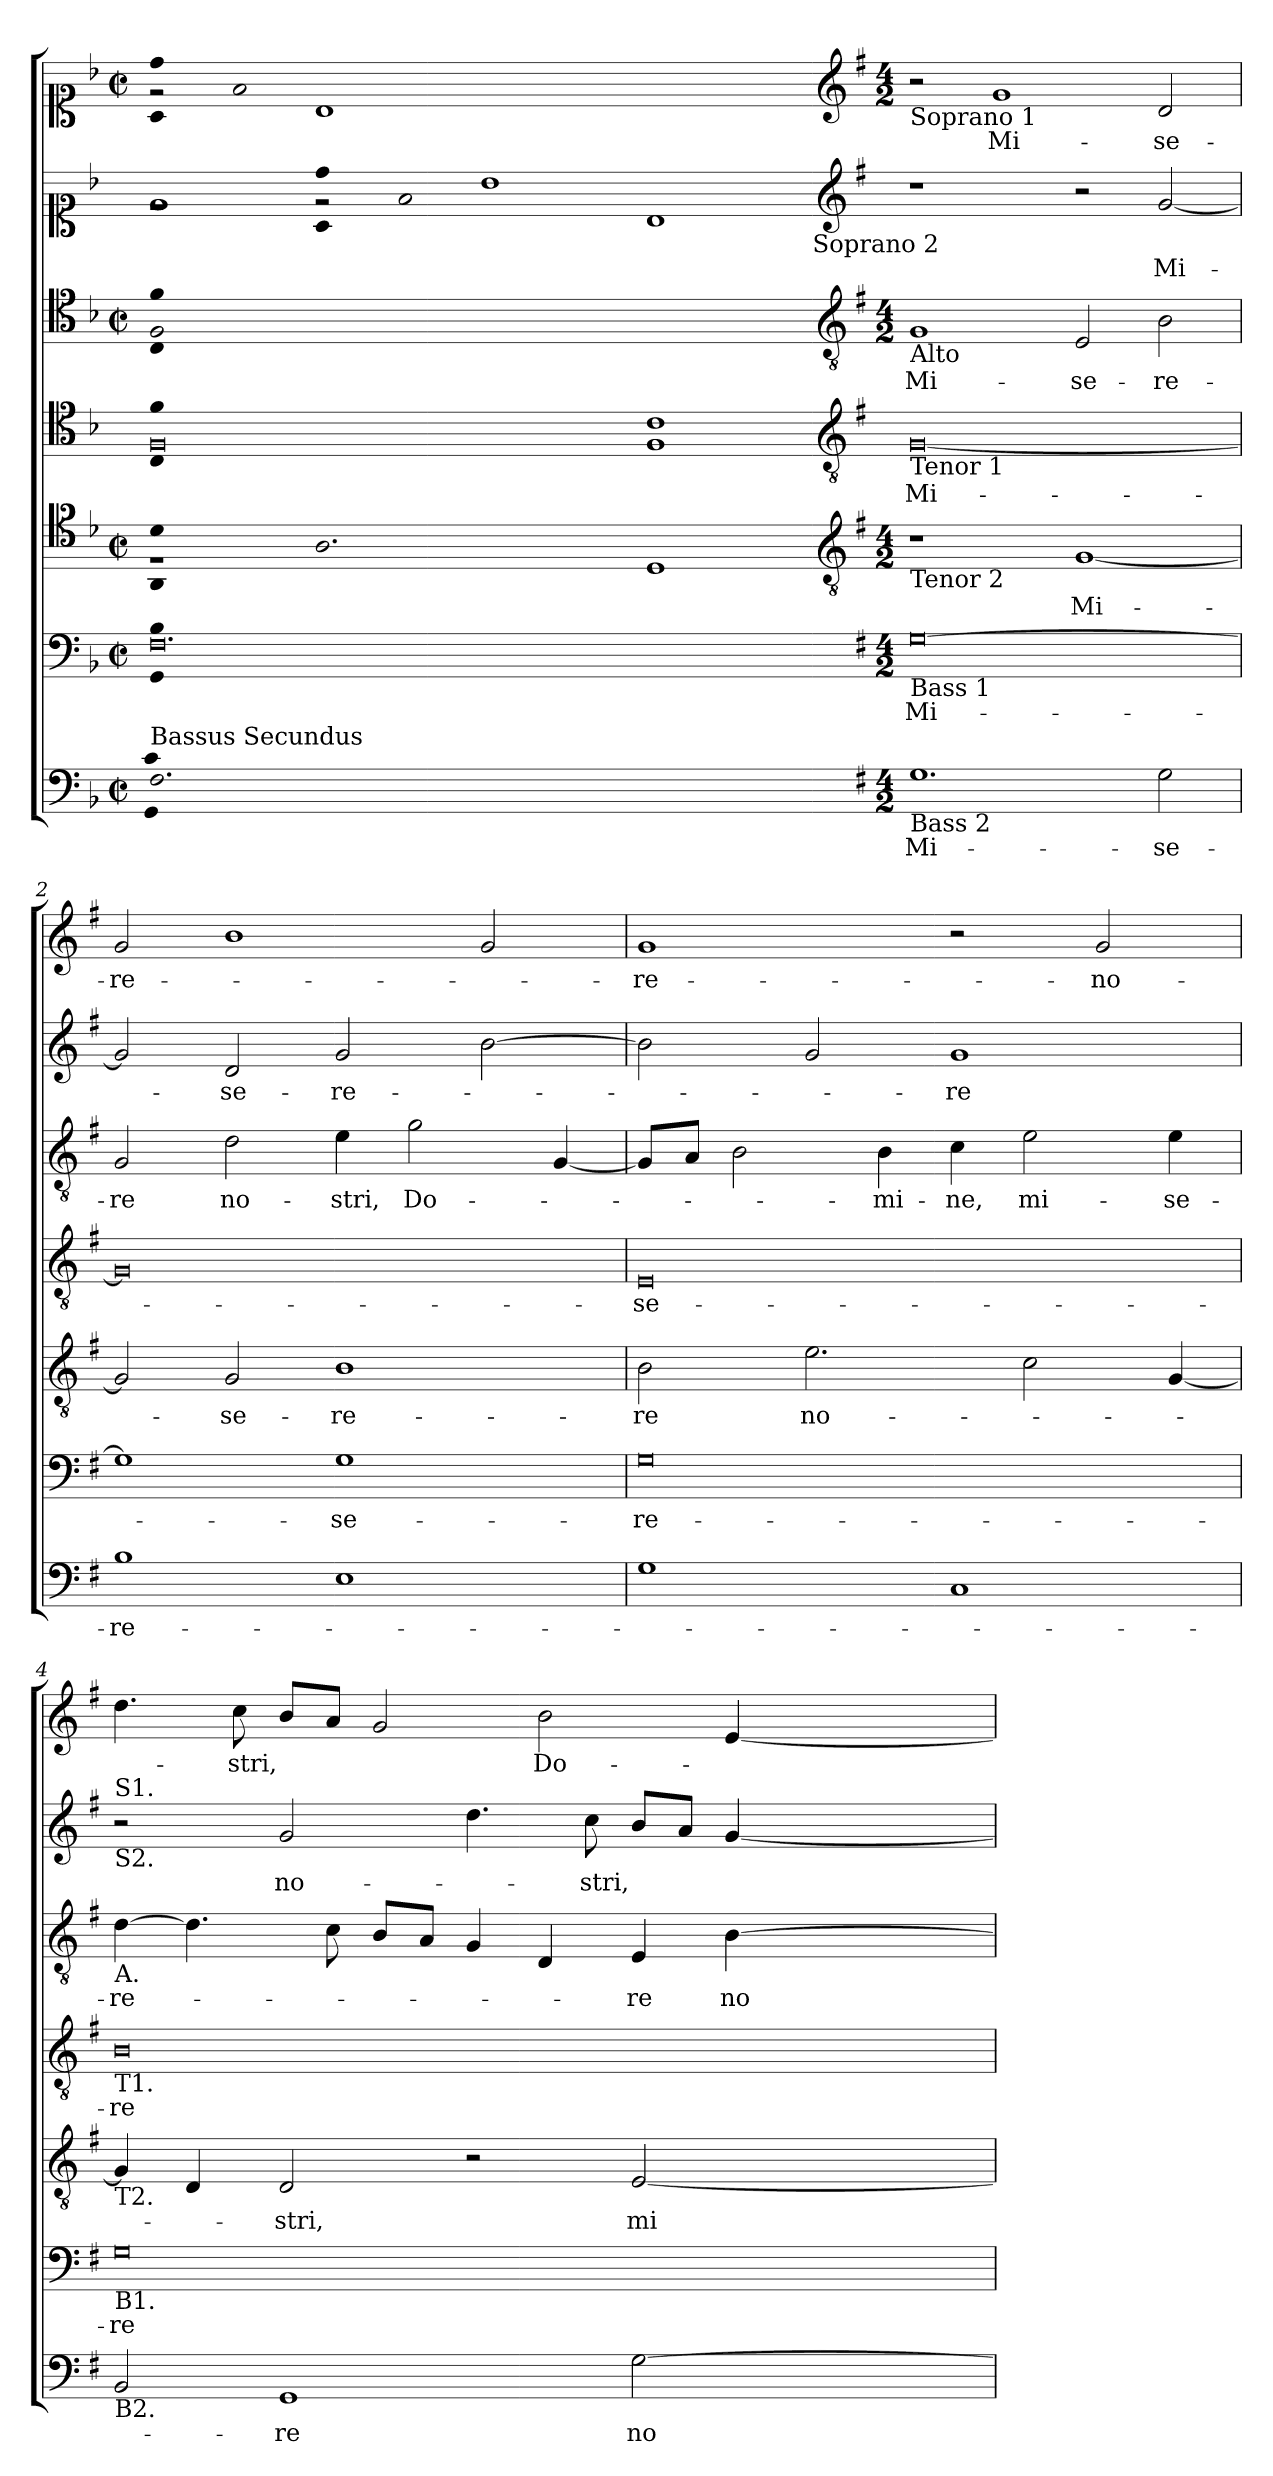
**kern	**text	**kern	**text	**kern	**text	**kern	**text	**kern	**text	**kern	**text	**kern	**text
*part7	*part7	*part6	*part6	*part5	*part5	*part4	*part4	*part3	*part3	*part2	*part2	*part1	*part1
*staff7	*staff7	*staff6	*staff6	*staff5	*staff5	*staff4	*staff4	*staff3	*staff3	*staff2	*staff2	*staff1	*staff1
*clefF4	*	*clefF4	*	*clefC5	*	*clefC4	*	*clefC4	*	*clefC1	*	*clefC1	*
*k[b-]	*	*k[b-]	*	*k[b-]	*	*k[b-]	*	*k[b-]	*	*k[b-]	*	*k[b-]	*
*F:	*	*F:	*	*F:	*	*F:	*	*F:	*	*F:	*	*F:	*
*M2/2	*	*M2/2	*	*M2/2	*	*	*	*M2/2	*	*	*	*M2/2	*
*met(c|)	*	*met(c|)	*	*met(c|)	*	*	*	*met(c|)	*	*	*	*met(c|)	*
=	=	=	=	=	=	=	=	=	=	=	=	=	=
*^	*	*	*	*	*	*	*	*	*	*	*	*	*
!	!	!	!	!	!	!	!	!	!	!	!	!	!LO:TX:a:t=Superius	!
!	!	!	!	!	!	!	!	!	!	!	!LO:TX:a:t=Superius Secundus	!	!	!
!	!	!	!	!	!	!	!	!	!LO:TX:a:t=Discantus	!	!	!	!	!
!	!	!	!	!	!	!	!LO:TX:a:t=Contra Tenor	!	!	!	!	!	!	!
!	!	!	!	!	!LO:TX:a:t=Tenor	!	!	!	!	!	!	!	!	!
!	!	!	!LO:TX:a:t=Bassus	!	!	!	!	!	!	!	!	!	!	!
!LO:TX:a:t=Bassus Secundus	!	!	!	!	!	!	!	!	!	!	!	!	!	!
!LO:N:head=open	!LO:N:n=1:head=solid	!	!	!	!	!	!	!	!	!	!	!	!	!
*	*	*	*^	*	*	*	*	*	*	*	*	*	*	*
!	!LO:N:n=2:head=solid	!	!	!LO:N:n=1:head=solid	!	!	!	!	!	!	!	!	!	!	!
*	*	*	*	*	*	*^	*	*	*	*	*	*	*	*	*
!	!	!	!	!LO:N:n=2:head=solid	!	!	!LO:N:n=1:head=solid	!	!	!	!	!	!	!	!	!
*	*	*	*	*	*	*	*	*	*^	*	*	*	*	*	*	*
!	!	!	!	!	!	!	!LO:N:n=2:head=solid	!	!	!LO:N:n=1:head=solid	!	!	!	!	!	!	!
*	*	*	*	*	*	*	*	*	*	*	*	*^	*	*	*	*	*
!	!	!	!	!	!	!	!	!	!	!LO:N:n=2:head=solid	!	!LO:N:head=open	!LO:N:n=1:head=solid	!	!	!	!	!
*	*	*	*	*	*	*	*	*	*	*	*	*	*	*	*	*	*^	*
!	!	!	!	!	!	!	!	!	!	!	!	!	!LO:N:n=2:head=solid	!	!	!	!	!LO:N:n=1:head=solid	!
*	*	*	*	*	*	*	*	*	*	*	*	*	*	*	*^	*	*	*	*
!	!	!	!	!	!	!	!	!	!	!	!	!	!	!	!	!	!	!	!LO:N:n=2:head=solid	!
1.F	1GG 1c	.	0.F!	1GG 1B-	.	1rD	1FF 1B-	.	0F!	1C 1f	.	1F	1C 1f	.	1re	1e	.	2re	1A 1dd	.
!	!	!	!	!	!	!	!	!	!	!	!	!	!	!	!	!	!	!LO:N:head=open	!	!
.	.	.	.	.	.	.	.	.	.	.	.	.	.	.	.	.	.	1f	.	.
!	!	!	!	!	!	!LO:N:head=open	!	!	!	!	!	!	!	!	!	!LO:N:n=1:head=solid	!	!	!	!
!	!	!	!	!	!	!	!	!	!	!	!	!	!	!	!	!LO:N:n=2:head=solid	!	!	!	!
.	0ryy	.	.	0ryy	.	1.F	1ryy	.	.	0ryy	.	0ryy	0ryy	.	2re	1A 1dd	.	.	1B-	.
!	!	!	!	!	!	!	!	!	!	!	!	!	!	!	!LO:N:head=open	!	!	!	!	!
2ryy	.	.	.	.	.	.	.	.	.	.	.	.	.	.	1f	.	.	2ryy	.	.
0ryy	.	.	.	.	.	.	1ryy	.	0ryy	.	.	.	.	.	.	1b-	.	0ryy	1ryy	.
.	.	.	.	.	.	1ryy	.	.	.	.	.	.	.	.	1ryy	.	.	.	.	.
.	1ryy	.	1ryy	1ryy	.	.	1BB-	.	.	1F 1c	.	1ryy	1ryy	.	.	1B-	.	.	1ryy	.
.	.	.	.	.	.	2ryy	.	.	.	.	.	.	.	.	2ryy	.	.	.	.	.
*v	*v	*	*	*	*	*v	*v	*	*v	*v	*	*v	*v	*	*v	*v	*	*v	*v	*
*	*	*v	*v	*	*	*	*	*	*	*	*	*	*	*
!	!	!	!	!	!	!	!	!	!	!LO:TX:b:t=Soprano 2	!	!	!
!!LO:LB:g=z
=1-	=1-	=1-	=1-	=1-	=1-	=1-	=1-	=1-	=1-	=1-	=1-	=1-	=1-
*	*	*	*	*clefGv2	*	*clefGv2	*	*clefGv2	*	*clefG2	*	*clefG2	*
*k[f#]	*	*k[f#]	*	*k[f#]	*	*k[f#]	*	*k[f#]	*	*k[f#]	*	*k[f#]	*
*G:	*	*G:	*	*G:	*	*G:	*	*G:	*	*G:	*	*G:	*
*M4/2	*	*M4/2	*	*M4/2	*	*	*	*M4/2	*	*	*	*M4/2	*
!	!	!	!	!	!	!	!	!	!	!	!	!LO:TX:b:t=Soprano 1	!
!	!	!	!	!	!	!	!	!LO:TX:b:t=Alto	!	!	!	!	!
!	!	!	!	!	!	!LO:TX:b:t=Tenor 1	!	!	!	!	!	!	!
!	!	!	!	!LO:TX:b:t=Tenor 2	!	!	!	!	!	!	!	!	!
!	!	!LO:TX:b:t=Bass 1	!	!	!	!	!	!	!	!	!	!	!
!LO:TX:b:t=Bass 2	!	!	!	!	!	!	!	!	!	!	!	!	!
!	!LO:LY:b	!	!LO:LY:b	!	!	!	!LO:LY:b	!	!LO:LY:b	!	!	!	!
1.G	Mi-	[0G	Mi-	1r	.	[0G	Mi-	1G	Mi-	1r	.	2r	.
!	!	!	!	!	!	!	!	!	!	!	!	!	!LO:LY:b
.	.	.	.	.	.	.	.	.	.	.	.	1g	Mi-
!	!	!	!	!	!LO:LY:b	!	!	!	!LO:LY:b	!	!	!	!
.	.	.	.	[1G	Mi-	.	.	2E/	-se-	2r	.	.	.
!	!LO:LY:b	!	!	!	!	!	!	!	!LO:LY:b	!	!LO:LY:b	!	!LO:LY:b
2G\	-se-	.	.	.	.	.	.	2B\	-re-	[2g/	Mi-	2d/	-se-
=2	=2	=2	=2	=2	=2	=2	=2	=2	=2	=2	=2	=2	=2
!	!LO:LY:b	!	!	!	!	!	!	!	!LO:LY:b	!	!	!	!LO:LY:b
1B	-re-	1G]	.	2G/]	.	0G]	.	2G/	-re	2g/]	.	2g/	-re-
!	!	!	!	!	!LO:LY:b	!	!	!	!LO:LY:b	!	!LO:LY:b	!	!
.	.	.	.	2G/	-se-	.	.	2d\	no-	2d/	-se-	1b	.
!	!	!	!LO:LY:b	!	!LO:LY:b	!	!	!	!LO:LY:b	!	!LO:LY:b	!	!
1E	.	1G	-se-	1B	-re-	.	.	4e\	-stri,	2g/	-re-	.	.
!	!	!	!	!	!	!	!	!	!LO:LY:b	!	!	!	!
.	.	.	.	.	.	.	.	2g\	Do-	.	.	.	.
.	.	.	.	.	.	.	.	.	.	[2b\	.	2g/	.
.	.	.	.	.	.	.	.	[4G/	.	.	.	.	.
=3	=3	=3	=3	=3	=3	=3	=3	=3	=3	=3	=3	=3	=3
!	!	!	!LO:LY:b	!	!LO:LY:b	!	!LO:LY:b	!	!	!	!	!	!LO:LY:b
1G	.	0G	-re-	2B\	-re	0E	-se-	8G/L]	.	2b\]	.	1g	-re-
.	.	.	.	.	.	.	.	8A/J	.	.	.	.	.
.	.	.	.	.	.	.	.	2B\	.	.	.	.	.
!	!	!	!	!	!LO:LY:b	!	!	!	!	!	!	!	!
.	.	.	.	2.e\	no-	.	.	.	.	2g/	.	.	.
!	!	!	!	!	!	!	!	!	!LO:LY:b	!	!	!	!
.	.	.	.	.	.	.	.	4B\	-mi-	.	.	.	.
!	!	!	!	!	!	!	!	!	!LO:LY:b	!	!LO:LY:b	!	!
1C	.	.	.	.	.	.	.	4c\	-ne,	1g	-re	2r	.
!	!	!	!	!	!	!	!	!	!LO:LY:b	!	!	!	!
.	.	.	.	2c\	.	.	.	2e\	mi-	.	.	.	.
!	!	!	!	!	!	!	!	!	!	!	!	!	!LO:LY:b
.	.	.	.	.	.	.	.	.	.	.	.	2g/	-no-
!	!	!	!	!	!	!	!	!	!LO:LY:b	!	!	!	!
.	.	.	.	[4G/	.	.	.	4e\	-se-	.	.	.	.
!!LO:LB:g=z
=4	=4	=4	=4	=4	=4	=4	=4	=4	=4	=4	=4	=4	=4
!	!	!	!	!	!	!	!	!	!	!LO:TX:a:t=S1.	!	!	!
!	!	!	!	!	!	!	!	!	!	!LO:TX:b:t=S2.	!	!	!
!	!	!	!	!	!	!	!	!LO:TX:b:t=A.	!	!	!	!	!
!	!	!	!	!	!	!LO:TX:b:t=T1.	!	!	!	!	!	!	!
!	!	!	!	!LO:TX:b:t=T2.	!	!	!	!	!	!	!	!	!
!	!	!LO:TX:b:t=B1.	!	!	!	!	!	!	!	!	!	!	!
!LO:TX:b:t=B2.	!	!	!	!	!	!	!	!	!	!	!	!	!
!	!	!	!LO:LY:b	!	!	!	!LO:LY:b	!	!LO:LY:b	!	!	!	!
2BB/	.	0G	-re	4G/]	.	0B	-re-	[4d\	-re-	2r	.	4.dd\	.
.	.	.	.	4D/	.	.	.	4.d\]	.	.	.	.	.
!	!	!	!	!	!	!	!	!	!	!	!	!	!LO:LY:b
.	.	.	.	.	.	.	.	.	.	.	.	8cc\	-stri,
!	!LO:LY:b	!	!	!	!LO:LY:b	!	!	!	!	!	!LO:LY:b	!	!
1GG	-re	.	.	2D/	-stri,	.	.	.	.	2g/	no-	8b/L	.
.	.	.	.	.	.	.	.	8c\	.	.	.	8a/J	.
.	.	.	.	.	.	.	.	8B/L	.	.	.	2g/	.
.	.	.	.	.	.	.	.	8A/J	.	.	.	.	.
.	.	.	.	2r	.	.	.	4G/	.	4.dd\	.	.	.
!	!	!	!	!	!	!	!	!	!	!	!	!	!LO:LY:b
.	.	.	.	.	.	.	.	4D/	.	.	.	2b\	Do-
!	!	!	!	!	!	!	!	!	!	!	!LO:LY:b	!	!
.	.	.	.	.	.	.	.	.	.	8cc\	-stri,	.	.
!	!LO:LY:b	!	!	!	!LO:LY:b	!	!	!	!LO:LY:b	!	!	!	!
[2G\	no-	.	.	[2E/	mi-	.	.	4E/	-re	8b/L	.	.	.
.	.	.	.	.	.	.	.	.	.	8a/J	.	.	.
!	!	!	!	!	!	!	!	!	!LO:LY:b	!	!	!	!
.	.	.	.	.	.	.	.	[4B\	no-	[4g/	.	[4e/	.
=	=	=	=	=	=	=	=	=	=	=	=	=	=
*-	*-	*-	*-	*-	*-	*-	*-	*-	*-	*-	*-	*-	*-
